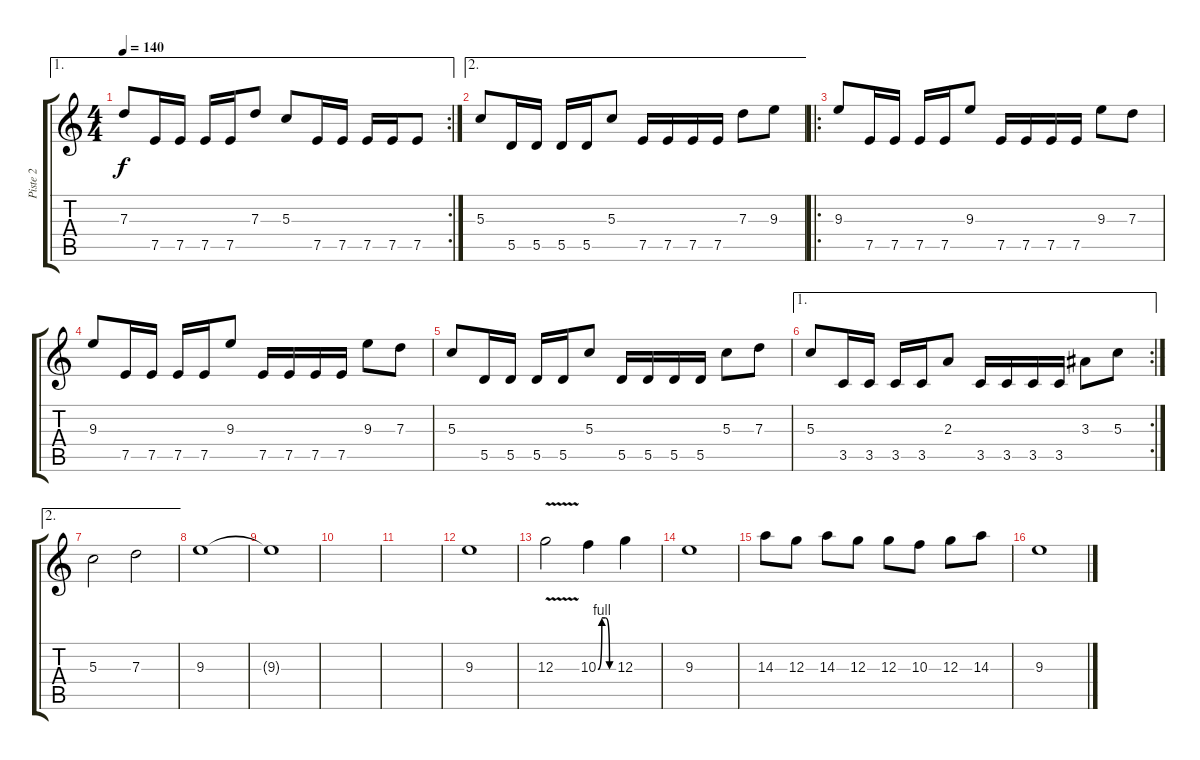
\track ("Piste 2" "Piste 2") {instrument distortionguitar}
\staff {score tabs}
\tuning (E4 B3 G3 D3 A2 E2) {hide}
\ae 1
\rc 2
\ts (4 4)
\tempo 140
\clef g2
\ks c
7.3.8{dy f} 7.5.16 7.5.16 7.5.16 7.5.16 7.3.8 5.3.8 7.5.16 7.5.16 7.5.16 7.5.16 7.5.8 |
\ae 2
5.3.8 5.5.16 5.5.16 5.5.16 5.5.16 5.3.8 7.5.16 7.5.16 7.5.16 7.5.16 7.3.8 9.3.8 |
\ro
9.3.8 7.5.16 7.5.16 7.5.16 7.5.16 9.3.8 7.5.16 7.5.16 7.5.16 7.5.16 9.3.8 7.3.8 |
9.3.8 7.5.16 7.5.16 7.5.16 7.5.16 9.3.8 7.5.16 7.5.16 7.5.16 7.5.16 9.3.8 7.3.8 |
5.3.8 5.5.16 5.5.16 5.5.16 5.5.16 5.3.8 5.5.16 5.5.16 5.5.16 5.5.16 5.3.8 7.3.8 |
\ae 1
\rc 2
5.3.8 3.5.16 3.5.16 3.5.16 3.5.16 2.3.8 3.5.16 3.5.16 3.5.16 3.5.16 3.3.8 5.3.8 |
\ae 2
5.3.2 7.3.2 |
9.3.1{volume 0} |
9.3{t}.1 |
|
|
9.3.1{volume 14} |
12.3{v}.2 10.3{be (custom 0 0 15 4 30 4 45 0 60 0)}.4 12.3.4 |
9.3.1 |
14.3.8 12.3.8 14.3.8 12.3.8 12.3.8 10.3.8 12.3.8 14.3.8 |
9.3.1{volume 14}
